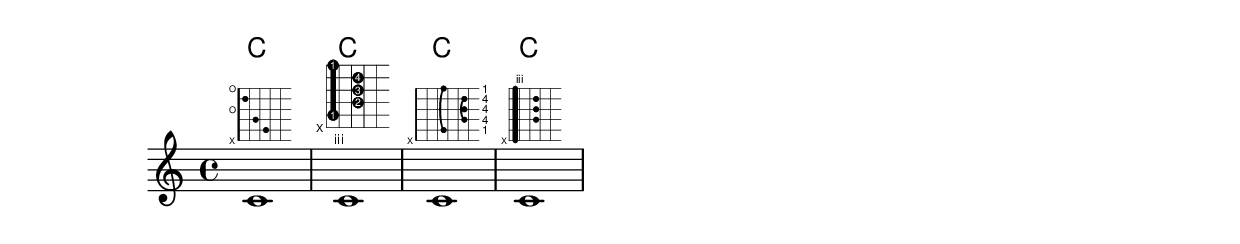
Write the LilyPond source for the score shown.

\version "2.14.0"

\header {
  texidoc="
Fret diagrams can be presented in landscape mode.

"
}

\layout { ragged-right = ##t }

<<
  \chords {
    c1 |
    c1 |
    c1 |
    c1
  }

  \new Voice {
    \textLengthOn
    \override TextScript #'fret-diagram-details
       #'orientation = #'landscape

     %% C major for guitar, regular style
    c'1 ^\markup {
            \fret-diagram #"6-x;5-3-3;4-2-2;3-o;2-1;1-o;"}

     %% C major for guitar with barre on fret 3, regular style
    \once \override TextScript #'fret-diagram-details 
        #'label-dir = #LEFT
    \once \override TextScript #'fret-diagram-details 
        #'barre-type = #'straight
    c' ^\markup {
            \fret-diagram 
               #"f:1;s:1.2;6-x;c:5-1-3;5-3-1;4-5-2;3-5-3;2-5-4;1-3-1;"}

     %% C major for guitar with two barres, regular style

    c' ^\markup {
            \fret-diagram 
              #"f:2;h:5;6-x;c:5-1-3;5-3-1;c:4-2-5;4-5-4;3-5-4;2-5-4;1-3-1;"}
   
     %% C major for guitar, with capo 
    c' ^\markup {
            \fret-diagram-verbose #'((mute 6)
                                     (capo 3)
                                     (place-fret 4 5 1)
                                     (place-fret 3 5 2)
                                     (place-fret 2 5 3))}

 }
>>


